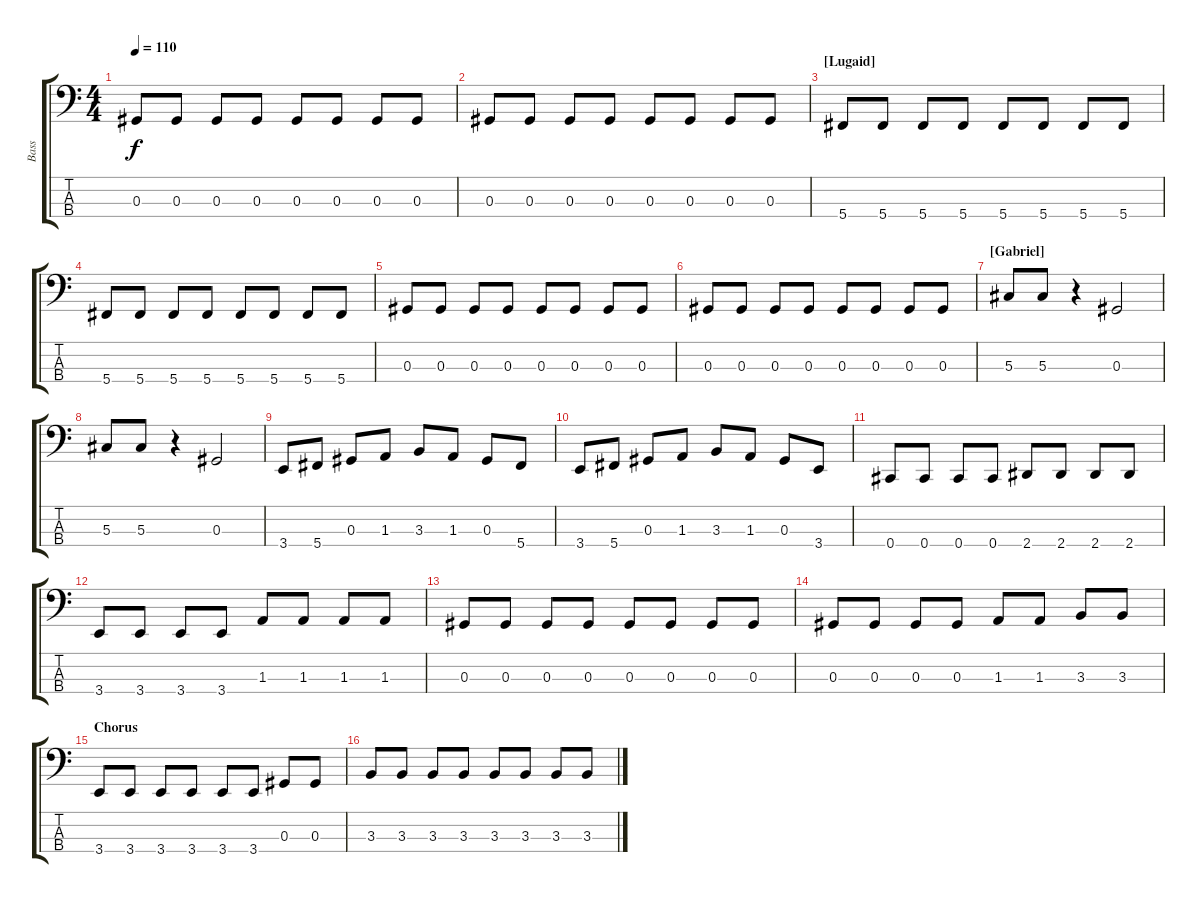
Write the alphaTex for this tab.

\track ("Bass" "Bass") {instrument electricbassfinger}
\staff {score tabs}
\tuning (Gb2 Db2 Ab1 Db1) {hide}
\ts (4 4)
\tempo 110
\clef f4
\ks c
0.3.8{dy f} 0.3.8 0.3.8 0.3.8 0.3.8 0.3.8 0.3.8 0.3.8 |
0.3.8 0.3.8 0.3.8 0.3.8 0.3.8 0.3.8 0.3.8 0.3.8 |
\section ("" "[Lugaid]")
5.4.8 5.4.8 5.4.8 5.4.8 5.4.8 5.4.8 5.4.8 5.4.8 |
5.4.8 5.4.8 5.4.8 5.4.8 5.4.8 5.4.8 5.4.8 5.4.8 |
0.3.8 0.3.8 0.3.8 0.3.8 0.3.8 0.3.8 0.3.8 0.3.8 |
0.3.8 0.3.8 0.3.8 0.3.8 0.3.8 0.3.8 0.3.8 0.3.8 |
\section ("" "[Gabriel]")
5.3.8 5.3.8 r.4 0.3.2 |
5.3.8 5.3.8 r.4 0.3.2 |
3.4.8 5.4.8 0.3.8 1.3.8 3.3.8 1.3.8 0.3.8 5.4.8 |
3.4.8 5.4.8 0.3.8 1.3.8 3.3.8 1.3.8 0.3.8 3.4.8 |
0.4.8 0.4.8 0.4.8 0.4.8 2.4.8 2.4.8 2.4.8 2.4.8 |
3.4.8 3.4.8 3.4.8 3.4.8 1.3.8 1.3.8 1.3.8 1.3.8 |
0.3.8 0.3.8 0.3.8 0.3.8 0.3.8 0.3.8 0.3.8 0.3.8 |
0.3.8 0.3.8 0.3.8 0.3.8 1.3.8 1.3.8 3.3.8 3.3.8 |
\section ("" "Chorus")
3.4.8 3.4.8 3.4.8 3.4.8 3.4.8 3.4.8 0.3.8 0.3.8 |
3.3.8 3.3.8 3.3.8 3.3.8 3.3.8 3.3.8 3.3.8 3.3.8
